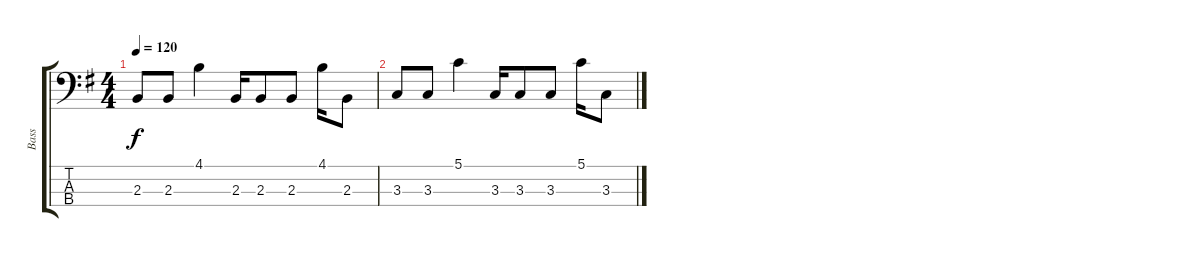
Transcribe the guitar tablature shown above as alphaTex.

\track ("Bass" "Bass") {instrument electricbassfinger}
\staff {score tabs}
\tuning (G2 D2 A1 E1) {hide}
\ts (4 4)
\tempo 120
\clef f4
\ks g
2.3.8{dy f} 2.3.8 4.1.4 2.3.16 2.3.8 2.3.8 4.1.16 2.3.8 |
3.3.8 3.3.8 5.1.4 3.3.16 3.3.8 3.3.8 5.1.16 3.3.8
